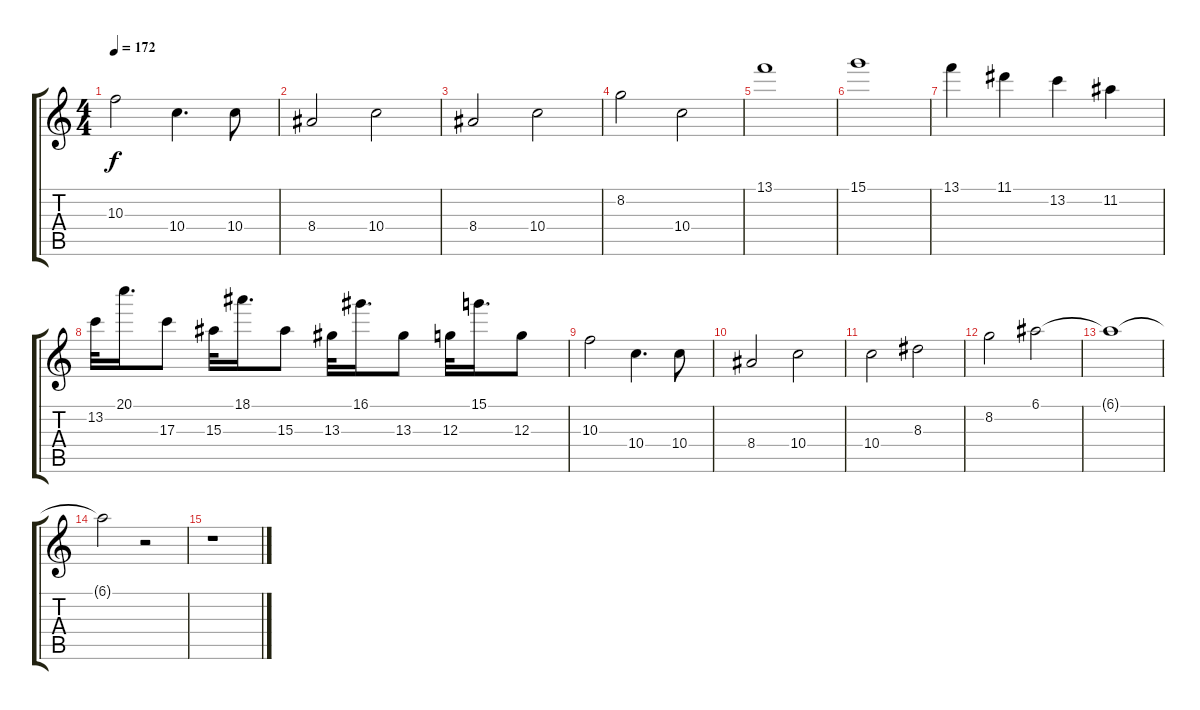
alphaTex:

\track "" {instrument acousticguitarsteel}
\staff {score tabs}
\tuning (E4 B3 G3 D3 A2 E2) {hide}
\ts (4 4)
\tempo 172
\clef g2
\ks c
10.3.2{dy f} 10.4.4{d} 10.4.8 |
8.4.2 10.4.2 |
8.4.2 10.4.2 |
8.2.2 10.4.2 |
13.1.1 |
15.1.1 |
13.1.4 11.1.4 13.2.4 11.2.4 |
13.2.32 20.1.16{d} 17.3.8 15.3.32 18.1.16{d} 15.3.8 13.3.32 16.1.16{d} 13.3.8 12.3.32 15.1.16{d} 12.3.8 |
10.3.2 10.4.4{d} 10.4.8 |
8.4.2 10.4.2 |
10.4.2 8.3.2 |
8.2.2 6.1.2 |
6.1{t}.1 |
6.1{t}.2 r.2 |
r.1
